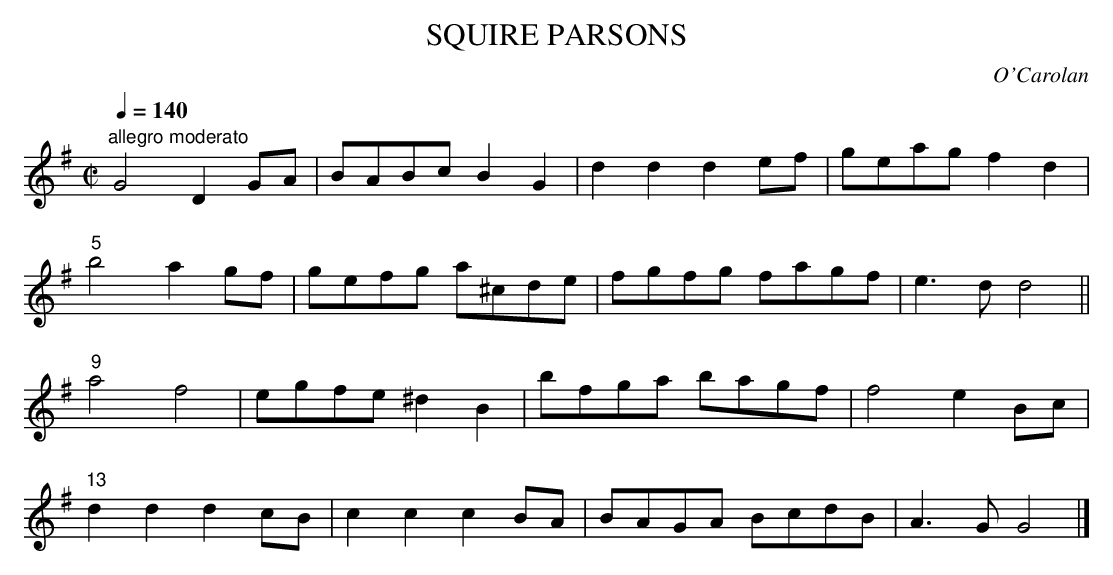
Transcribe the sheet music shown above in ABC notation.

X:1
T:SQUIRE PARSONS
C:O'Carolan
Q:1/4=140
M:C|
L:1/8
K:G
"allegro moderato"
G4 D2GA|BABc B2G2|d2d2 d2ef|geag f2d2|
"5"b4 a2gf|gefg a^cde|fgfg fagf|e3d d4||
"9"a4 f4|egfe ^d2B2|bfga bagf|f4 e2Bc|
"13"d2d2 d2cB|c2c2 c2BA|BAGA BcdB|A3G G4|]
